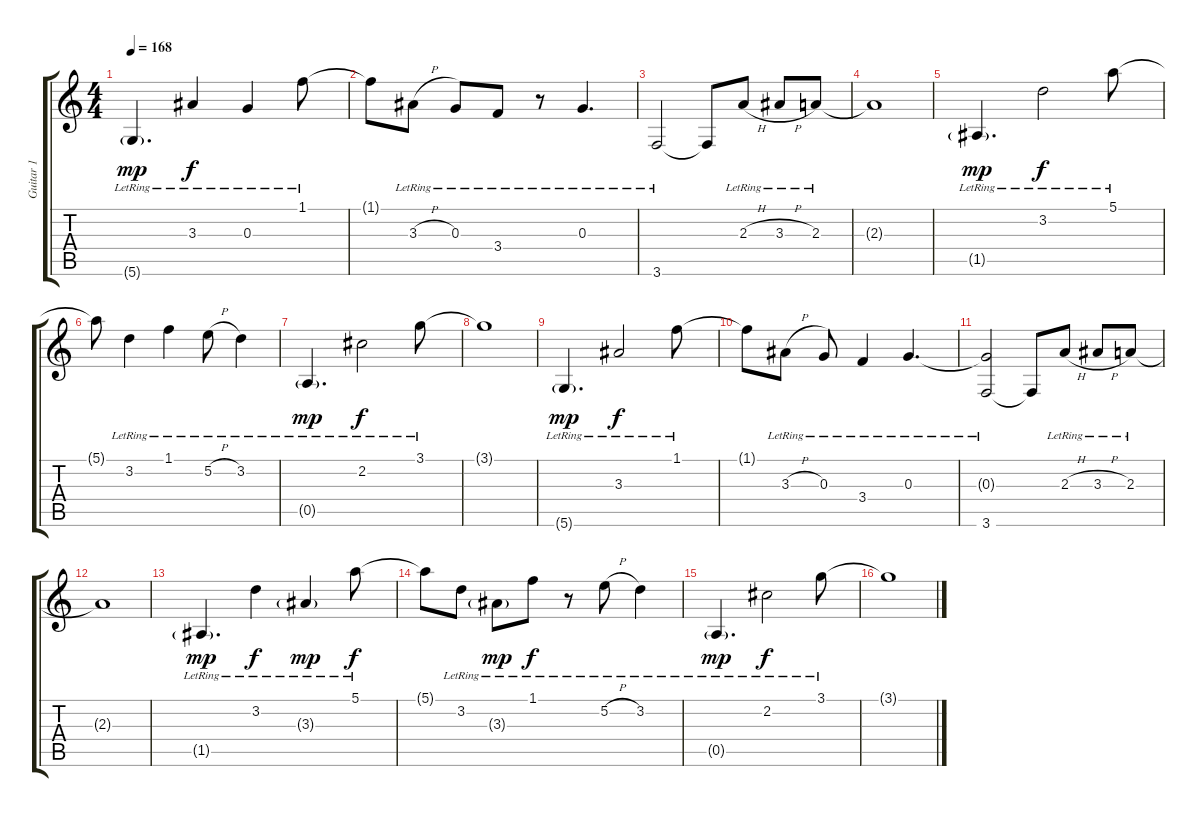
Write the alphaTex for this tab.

\track ("Guitar 1" "Guitar 1") {instrument distortionguitar}
\staff {score tabs}
\tuning (E4 B3 G3 D3 A2 D2) {hide}
\ts (4 4)
\tempo 168
\clef g2
\ks c
5.6{g lr}.4{d dy mp} 3.3{lr}.4{dy f} 0.3{lr}.4 1.1{lr}.8 |
1.1{t}.8 3.3{h lr}.8 0.3{lr}.8 3.4{lr}.8 r.8 0.3{lr}.4{d} |
3.6{lr}.2 3.6{t}.8 2.3{h lr}.8 3.3{h lr}.8 2.3{lr}.8 |
2.3{t}.1 |
1.5{g lr}.4{d dy mp} 3.2{lr}.2{dy f} 5.1{lr}.8 |
5.1{t}.8 3.2{lr}.4 1.1{lr}.4 5.2{h lr}.8 3.2{lr}.4 |
0.5{g lr}.4{d dy mp} 2.2{lr}.2{dy f} 3.1{lr}.8 |
3.1{t}.1 |
5.6{g lr}.4{d dy mp} 3.3{lr}.2{dy f} 1.1{lr}.8 |
1.1{t}.8 3.3{h lr}.8 0.3{lr}.8 3.4{lr}.4 0.3{lr}.4{d} |
(0.3{t} 3.6{lr}).2 3.6{t}.8 2.3{h lr}.8 3.3{h lr}.8 2.3{lr}.8 |
2.3{t}.1 |
1.5{g lr}.4{d dy mp} 3.2{lr}.4{dy f} 3.3{g lr}.4{dy mp} 5.1{lr}.8{dy f} |
5.1{t}.8 3.2{lr}.8 3.3{g lr}.8{dy mp} 1.1{lr}.8{dy f} r.8 5.2{h lr}.8 3.2{lr}.4 |
0.5{g lr}.4{d dy mp} 2.2{lr}.2{dy f} 3.1{lr}.8 |
3.1{t}.1
